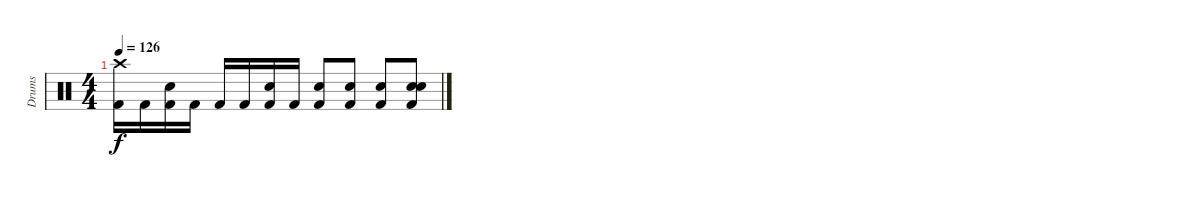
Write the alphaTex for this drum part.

\track ("Drums" "Drums") {instrument percussion}
\staff {score}
\articulation defaults
\ts (4 4)
\tempo 126
\clef neutral
\ks c
("Crash high (hit)" "Kick (hit) 2").16{dy f} "Kick (hit) 2".16 ("Snare (hit) 2" "Kick (hit) 2").16 "Kick (hit) 2".16 "Kick (hit) 2".16 "Kick (hit) 2".16 ("Snare (hit) 2" "Kick (hit) 2").16 "Kick (hit) 2".16 ("Snare (hit) 2" "Kick (hit) 2").8 ("Snare (hit) 2" "Kick (hit) 2").8 ("Snare (hit) 2" "Kick (hit) 2").8 ("Snare (hit) 2" "Snare (hit) 2" "Kick (hit) 2").8
